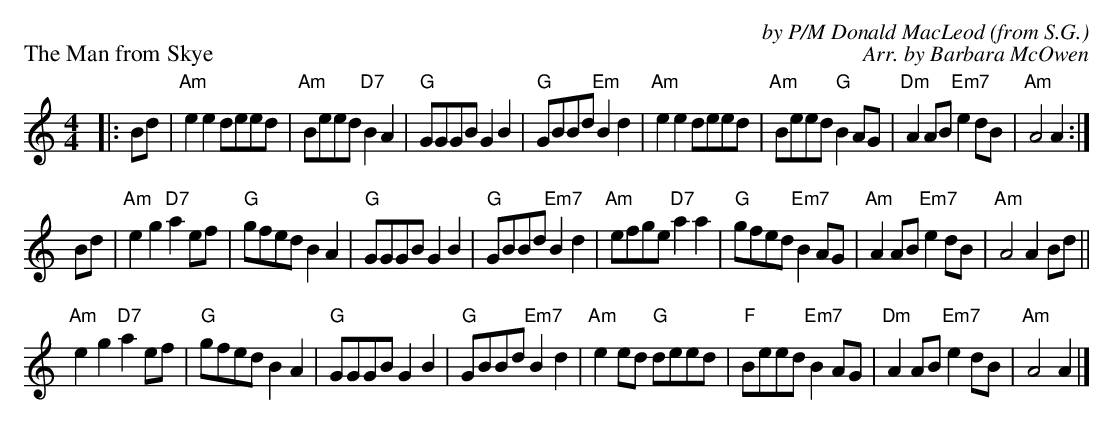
X:1
P: The Man from Skye
C: by P/M Donald MacLeod (from S.G.)
C: Arr. by Barbara McOwen
M: 4/4
L: 1/8
K: Am
|: Bd| "Am"e2 e2 deed|"Am"Beed "D7"B2 A2|"G"GGGB G2 B2|"G"GBBd "Em"B2 d2|"Am"e2 e2 deed|"Am"Beed "G"B2 AG|"Dm"A2 AB "Em7"e2 dB|"Am"A4 A2 :|
Bd|"Am"e2 g2 "D7"a2 ef|"G"gfed B2 A2|"G"GGGB G2 B2|"G"GBBd "Em7"B2 d2|"Am"efge "D7"a2 a2|"G"gfed "Em7"B2 AG|"Am"A2 AB "Em7"e2 dB|"Am"A4 A2 Bd ||
"Am"e2 g2 "D7"a2 ef|"G"gfed B2 A2|"G"GGGB G2 B2|"G"GBBd "Em7"B2 d2|"Am"e2 ed "G"deed|"F"Beed "Em7"B2 AG|"Dm"A2 AB "Em7"e2 dB|"Am"A4 A2 |]
